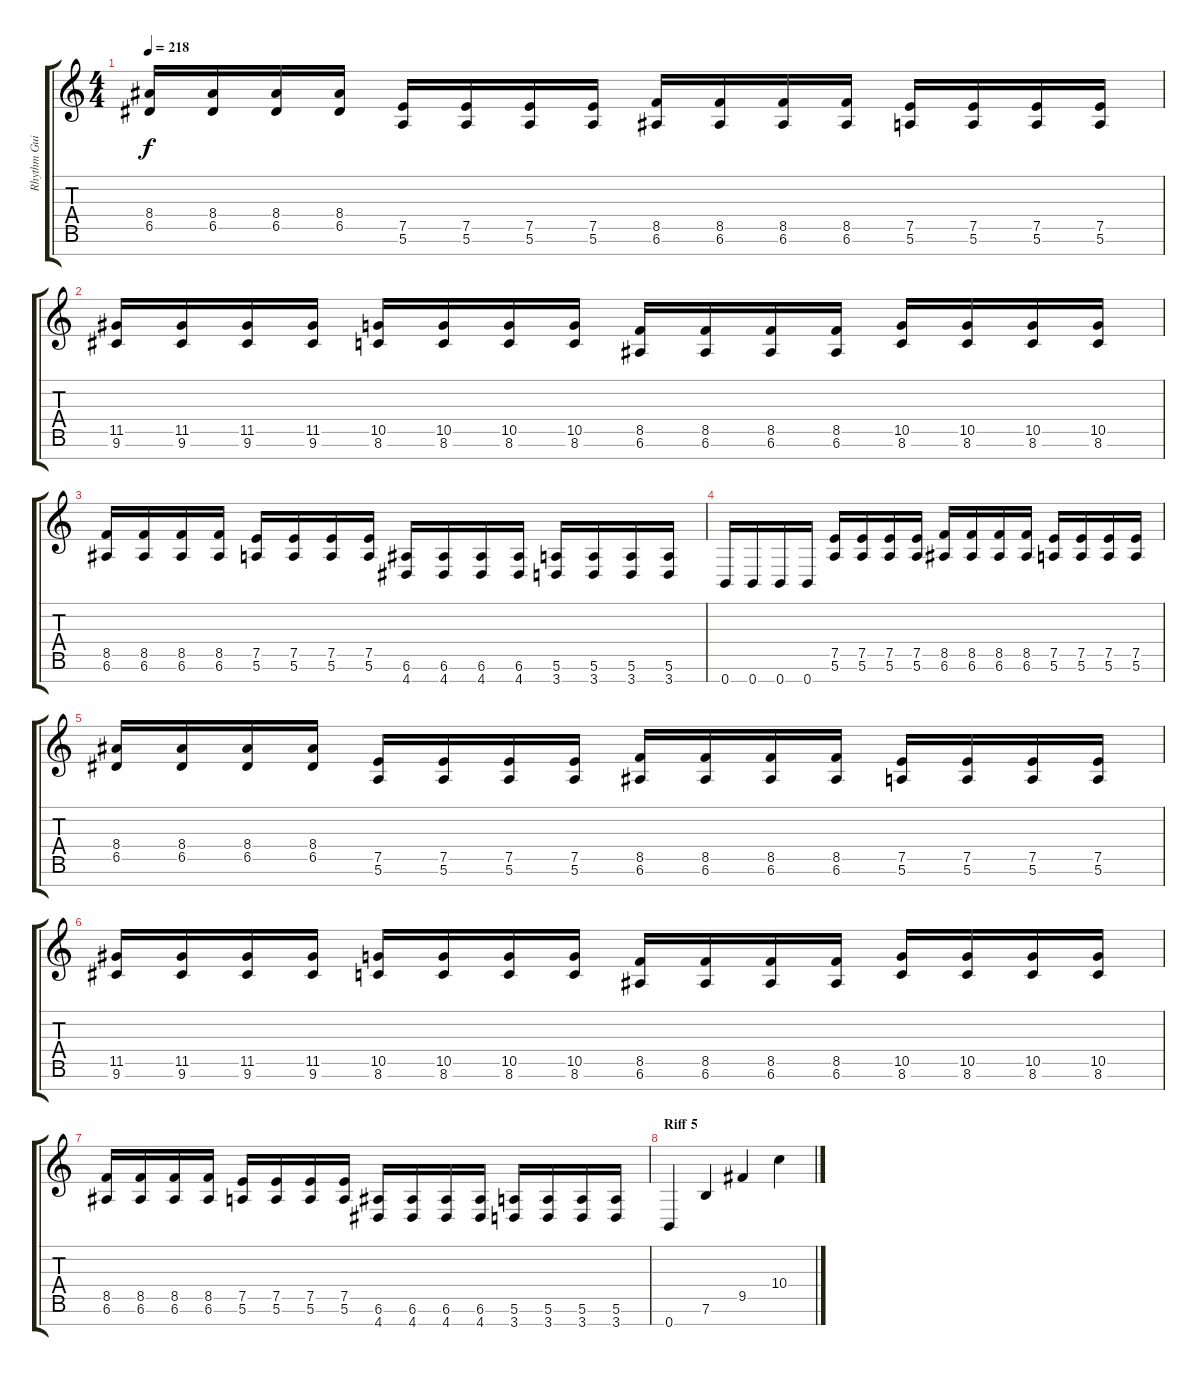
\track ("Rhythm Guitar R" "Rhythm Gui") {instrument distortionguitar}
\staff {score tabs}
\tuning (E4 B3 G3 D3 A2 E2 B1) {hide}
\ts (4 4)
\tempo 218
\clef g2
\ks c
(8.4 6.5).16{dy f} (8.4 6.5).16 (8.4 6.5).16 (8.4 6.5).16 (7.5 5.6).16 (7.5 5.6).16 (7.5 5.6).16 (7.5 5.6).16 (8.5 6.6).16 (8.5 6.6).16 (8.5 6.6).16 (8.5 6.6).16 (7.5 5.6).16 (7.5 5.6).16 (7.5 5.6).16 (7.5 5.6).16 |
(11.5 9.6).16 (11.5 9.6).16 (11.5 9.6).16 (11.5 9.6).16 (10.5 8.6).16 (10.5 8.6).16 (10.5 8.6).16 (10.5 8.6).16 (8.5 6.6).16 (8.5 6.6).16 (8.5 6.6).16 (8.5 6.6).16 (10.5 8.6).16 (10.5 8.6).16 (10.5 8.6).16 (10.5 8.6).16 |
(8.5 6.6).16 (8.5 6.6).16 (8.5 6.6).16 (8.5 6.6).16 (7.5 5.6).16 (7.5 5.6).16 (7.5 5.6).16 (7.5 5.6).16 (6.6 4.7).16 (6.6 4.7).16 (6.6 4.7).16 (6.6 4.7).16 (5.6 3.7).16 (5.6 3.7).16 (5.6 3.7).16 (5.6 3.7).16 |
0.7.16 0.7.16 0.7.16 0.7.16 (7.5 5.6).16 (7.5 5.6).16 (7.5 5.6).16 (7.5 5.6).16 (8.5 6.6).16 (8.5 6.6).16 (8.5 6.6).16 (8.5 6.6).16 (7.5 5.6).16 (7.5 5.6).16 (7.5 5.6).16 (7.5 5.6).16 |
(8.4 6.5).16 (8.4 6.5).16 (8.4 6.5).16 (8.4 6.5).16 (7.5 5.6).16 (7.5 5.6).16 (7.5 5.6).16 (7.5 5.6).16 (8.5 6.6).16 (8.5 6.6).16 (8.5 6.6).16 (8.5 6.6).16 (7.5 5.6).16 (7.5 5.6).16 (7.5 5.6).16 (7.5 5.6).16 |
(11.5 9.6).16 (11.5 9.6).16 (11.5 9.6).16 (11.5 9.6).16 (10.5 8.6).16 (10.5 8.6).16 (10.5 8.6).16 (10.5 8.6).16 (8.5 6.6).16 (8.5 6.6).16 (8.5 6.6).16 (8.5 6.6).16 (10.5 8.6).16 (10.5 8.6).16 (10.5 8.6).16 (10.5 8.6).16 |
(8.5 6.6).16 (8.5 6.6).16 (8.5 6.6).16 (8.5 6.6).16 (7.5 5.6).16 (7.5 5.6).16 (7.5 5.6).16 (7.5 5.6).16 (6.6 4.7).16 (6.6 4.7).16 (6.6 4.7).16 (6.6 4.7).16 (5.6 3.7).16 (5.6 3.7).16 (5.6 3.7).16 (5.6 3.7).16 |
\section ("" "Riff 5")
0.7.4 7.6.4 9.5.4 10.4.4
